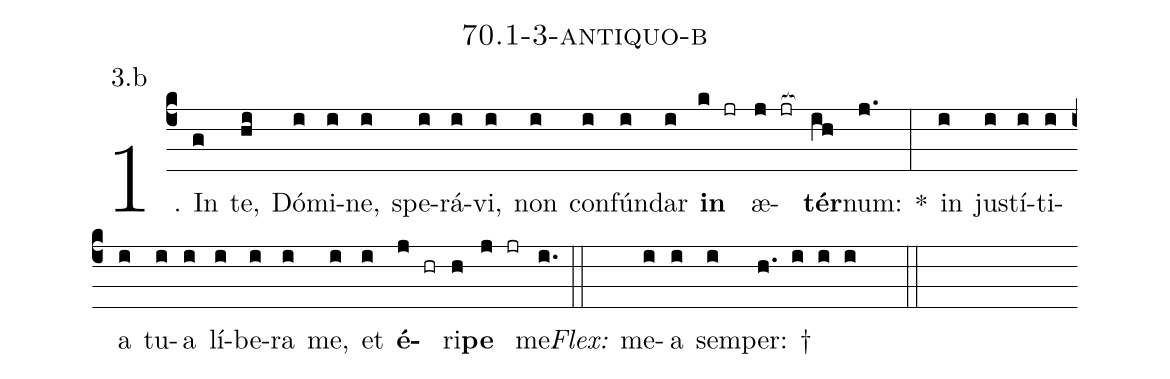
name: 70.1-3-antiquo-b;
annotation: 3.b;
%%
(c4)1. In(g) te,(hi) Dó(i)mi(i)ne,(i) spe(i)rá(i)vi,(i) non(i) con(i)fún(i)dar(i) <b>in</b>(k jr) æ(j jr[ocb:1{])<b>tér</b>(ih[ocb:0}])num:(j.) *(:) in(i) jus(i)tí(i)ti(i)a(i) tu(i)a(i) lí(i)be(i)ra(i) me,(i) et(i) <b>é</b>(j hr)ri(h)<b>pe</b>(j jr) me.(i.) (::)
<i>Flex:</i>()  me(i)a(i) sem(i)per: †(h. i i i  ::)
